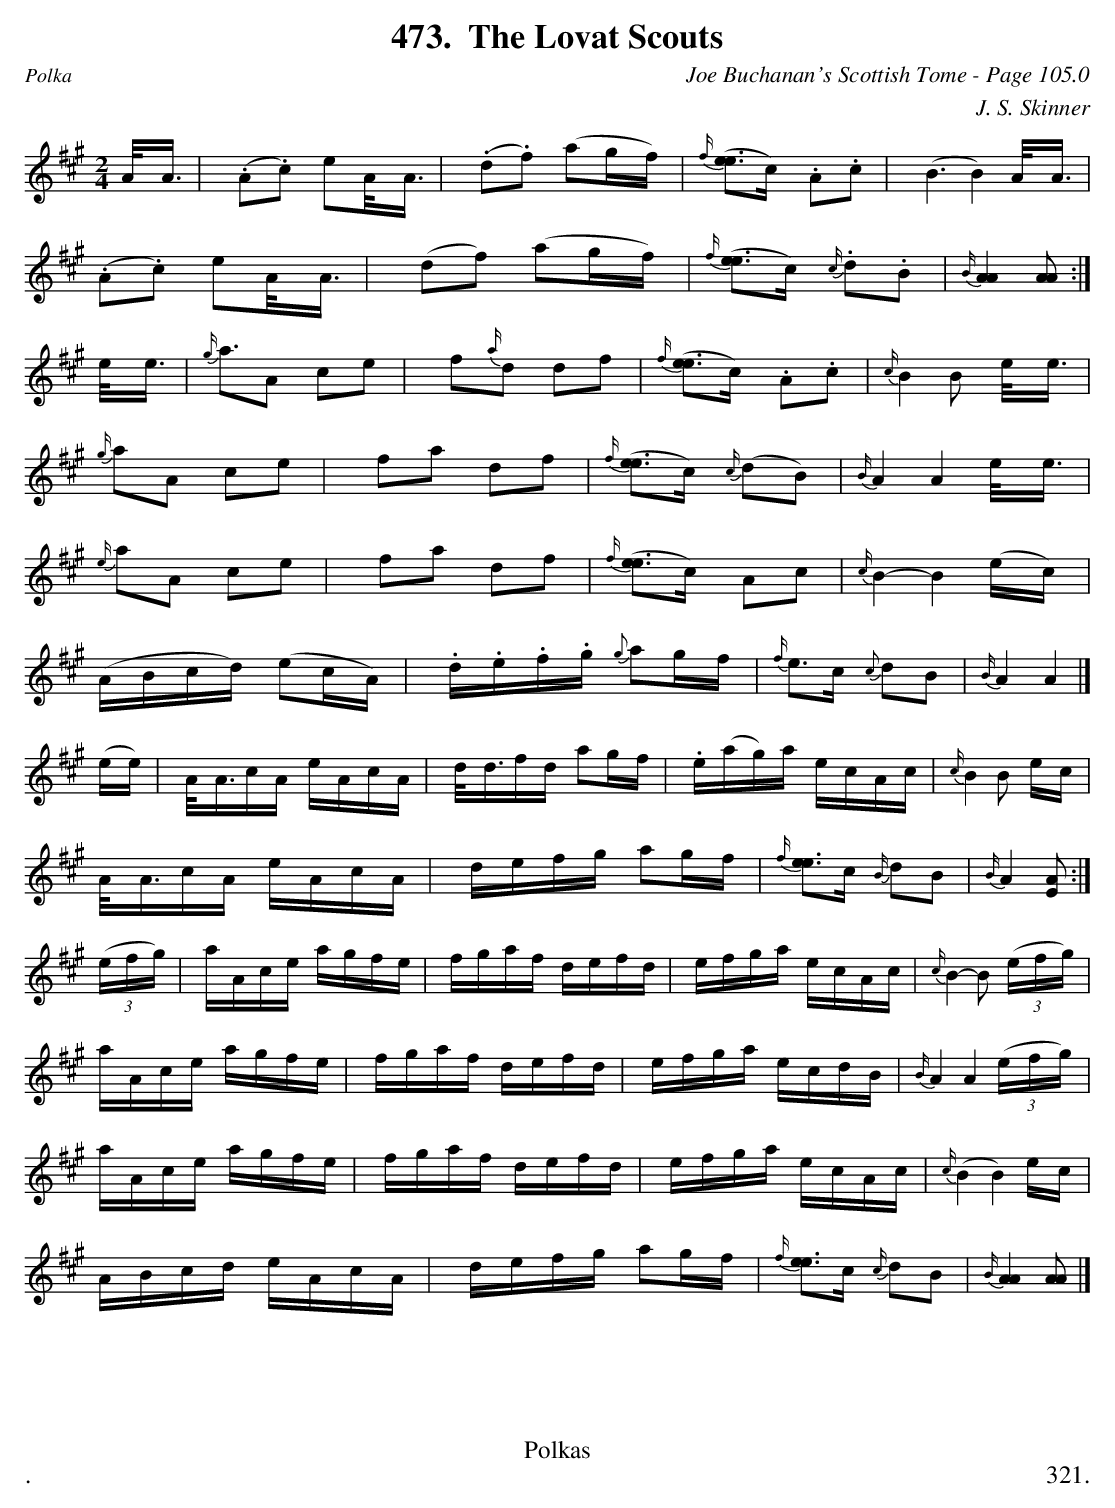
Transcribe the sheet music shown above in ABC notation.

X:1
T:Lovat Scouts, The
C:Joe Buchanan's Scottish Tome - Page 105.0
C:J. S. Skinner
L:1/16
M:2/4
K:A
A<A | (.A2.c2) e2A<A | (.d2.f2) (a2gf) | {f/}([ee]2>c2) .A2.c2 | (B6 B4) A<A |
(.A2.c2) e2A<A | (d2f2) (a2gf) | {f/}([ee]2>c2) {c/}.d2.B2 | {B/}[AA]4 [AA]2 :|
e<e | {g/}a3A2 c2e2 | f2{a/}d2 d2f2 | {f/}([ee]2>c2) .A2.c2 | {c/}B4 B2 e<e |
{g/}a2A2 c2e2 | f2a2 d2f2 | {f/}([ee]2>c2) {c/}(d2B2) | {B/}A4 A4 e<e |
{e/} a2A2 c2e2 | f2a2 d2f2 | {f/}([ee]2>c2) A2c2 | {c/}B4- B4 (ec) |
(ABcd) (e2cA) | .d.e.f.g {g}a2gf | {f/}e2>c2 {c}d2B2 | {B/}A4 A4 |]
(ee) | A<AcA eAcA | d<dfd a2gf | .e(ag)a ecAc | {c/}B4 B2 ec |
A<AcA eAcA | defg a2gf |{f/}[ee]2>c2  {B/}d2B2 | {B/}A4 [EA]2 :|
((3efg)| aAce agfe | fgaf defd | efga ecAc | {c/}B4- B2 ((3efg) |
aAce agfe | fgaf defd | efga ecdB | {B/}A4 A4 ((3efg) |
aAce agfe | fgaf defd | efga ecAc | {c/}(B4 B4) ec |
ABcd eAcA | defg a2gf | {f/}[ee]2>c2 {c/}d2B2 | {B/}[AA]4 [AA]2 |]
